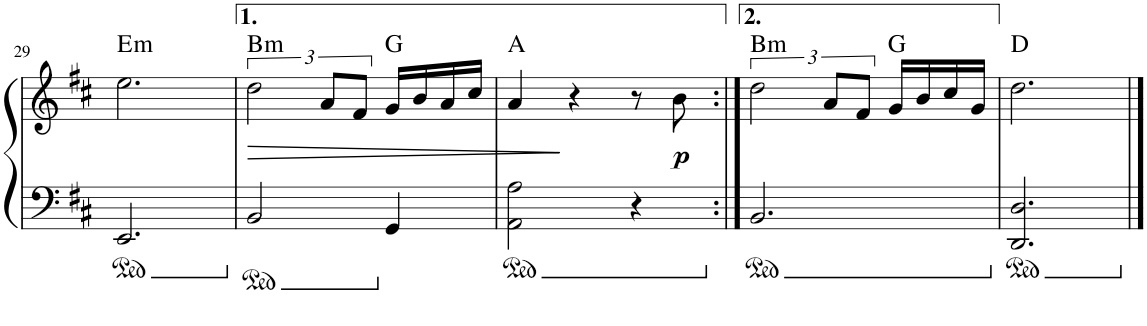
**kern	**kern	**dynam	**harte
*part1	*part1	*part1	*part1
*staff2	*staff1	*staff1/2	*
*I"Piano	*	*	*
*I'Pno.	*	*	*
!!LO:PB:g=z
*clefF4	*clefG2	*	*
*k[f#c#]	*k[f#c#]	*	*
*M3/4	*M3/4	*	*
=29	=29	=29	=29
!	!	!	!LO:H:kt=m
2.EE/	2.ee\	.	E:min
=30	=30	=30	=30
!	!	!LO:HP:b	!LO:H:kt=m
2BB/	3dd\	>	B:min
.	12a/L	.	.
.	12f#/J	.	.
4GG/	16g/LL	.	G:maj
.	16b/	.	.
.	16a/	.	.
.	16cc#/JJ	.	.
=31	=31	=31	=31
2AA\ 2A\	4a/	.	A:maj
.	4r	]	.
4r	8r	.	.
!	!	!LO:DY:b	!
.	8b\	p	.
=32:|!	=32:|!	=32:|!	=32:|!
!	!	!	!LO:H:kt=m
2.BB/	3dd\	.	B:min
.	12a/L	.	.
.	12f#/J	.	.
.	16g/LL	.	G:maj
.	16b/	.	.
.	16cc#/	.	.
.	16g/JJ	.	.
=33	=33	=33	=33
2.DD/ 2.D/	2.dd\	.	D:maj
==	==	==	==
*-	*-	*-	*-
